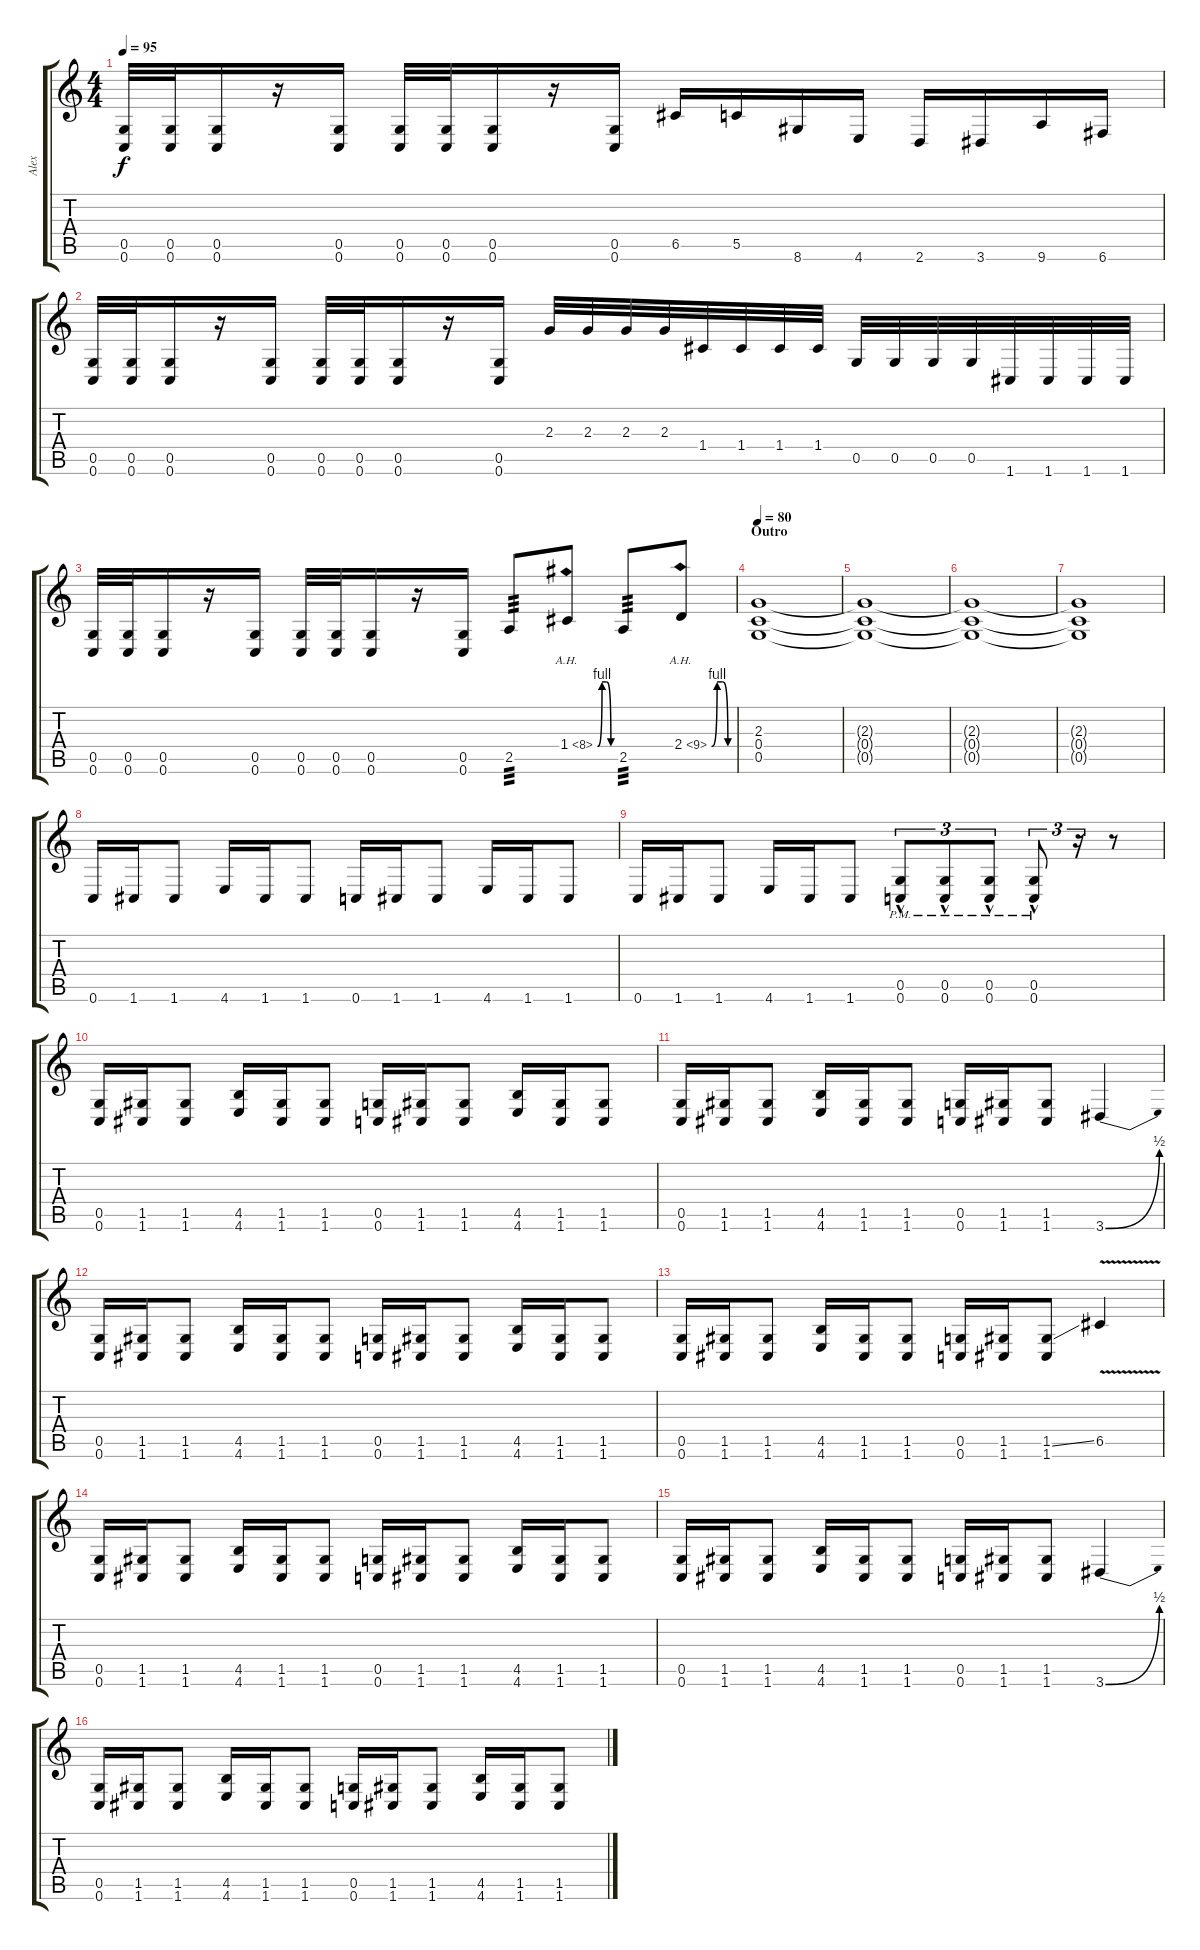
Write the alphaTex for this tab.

\track ("Alex" "Alex") {instrument distortionguitar}
\staff {score tabs}
\tuning (D4 A3 F3 C3 G2 C2) {hide}
\ts (4 4)
\tempo 95
\clef g2
\ks c
(0.5 0.6).32{dy f} (0.5 0.6).32 (0.5 0.6).16 r.16 (0.5 0.6).16 (0.5 0.6).32 (0.5 0.6).32 (0.5 0.6).16 r.16 (0.5 0.6).16 6.5.16 5.5.16 8.6.16 4.6.16 2.6.16 3.6.16 9.6.16 6.6.16 |
(0.5 0.6).32 (0.5 0.6).32 (0.5 0.6).16 r.16 (0.5 0.6).16 (0.5 0.6).32 (0.5 0.6).32 (0.5 0.6).16 r.16 (0.5 0.6).16 2.3.32 2.3.32 2.3.32 2.3.32 1.4.32 1.4.32 1.4.32 1.4.32 0.5.32 0.5.32 0.5.32 0.5.32 1.6.32 1.6.32 1.6.32 1.6.32 |
(0.5 0.6).32 (0.5 0.6).32 (0.5 0.6).16 r.16 (0.5 0.6).16 (0.5 0.6).32 (0.5 0.6).32 (0.5 0.6).16 r.16 (0.5 0.6).16 2.5.8{tp 3} 1.4{be (custom 0 0 15 4 30 4 45 0 60 0) ah 7}.8 2.5.8{tp 3} 2.4{be (custom 0 0 15 4 30 4 45 0 60 0) ah 7}.8 |
\section ("" "Outro")
\tempo 80
(2.3 0.4 0.5).1 |
(2.3{t} 0.4{t} 0.5{t}).1 |
(2.3{t} 0.4{t} 0.5{t}).1 |
(2.3{t} 0.4{t} 0.5{t}).1 |
0.6.16 1.6.16 1.6.8 4.6.16 1.6.16 1.6.8 0.6.16 1.6.16 1.6.8 4.6.16 1.6.16 1.6.8 |
0.6.16 1.6.16 1.6.8 4.6.16 1.6.16 1.6.8 (0.5{hac pm} 0.6).8{tu (3 2)} (0.5{hac pm} 0.6).8{tu (3 2)} (0.5{hac pm} 0.6).8{tu (3 2)} (0.5{hac pm} 0.6).8{tu (3 2)} r.16{tu (3 2)} r.8 |
(0.5 0.6).16 (1.5 1.6).16 (1.5 1.6).8 (4.5 4.6).16 (1.5 1.6).16 (1.5 1.6).8 (0.5 0.6).16 (1.5 1.6).16 (1.5 1.6).8 (4.5 4.6).16 (1.5 1.6).16 (1.5 1.6).8 |
(0.5 0.6).16 (1.5 1.6).16 (1.5 1.6).8 (4.5 4.6).16 (1.5 1.6).16 (1.5 1.6).8 (0.5 0.6).16 (1.5 1.6).16 (1.5 1.6).8 3.6{be (bend 0 0 60 2)}.4 |
(0.5 0.6).16 (1.5 1.6).16 (1.5 1.6).8 (4.5 4.6).16 (1.5 1.6).16 (1.5 1.6).8 (0.5 0.6).16 (1.5 1.6).16 (1.5 1.6).8 (4.5 4.6).16 (1.5 1.6).16 (1.5 1.6).8 |
(0.5 0.6).16 (1.5 1.6).16 (1.5 1.6).8 (4.5 4.6).16 (1.5 1.6).16 (1.5 1.6).8 (0.5 0.6).16 (1.5 1.6).16 (1.5{ss} 1.6).8 6.5{v}.4 |
(0.5 0.6).16 (1.5 1.6).16 (1.5 1.6).8 (4.5 4.6).16 (1.5 1.6).16 (1.5 1.6).8 (0.5 0.6).16 (1.5 1.6).16 (1.5 1.6).8 (4.5 4.6).16 (1.5 1.6).16 (1.5 1.6).8 |
(0.5 0.6).16 (1.5 1.6).16 (1.5 1.6).8 (4.5 4.6).16 (1.5 1.6).16 (1.5 1.6).8 (0.5 0.6).16 (1.5 1.6).16 (1.5 1.6).8 3.6{be (bend 0 0 60 2)}.4 |
(0.5 0.6).16 (1.5 1.6).16 (1.5 1.6).8 (4.5 4.6).16 (1.5 1.6).16 (1.5 1.6).8 (0.5 0.6).16 (1.5 1.6).16 (1.5 1.6).8 (4.5 4.6).16 (1.5 1.6).16 (1.5 1.6).8
